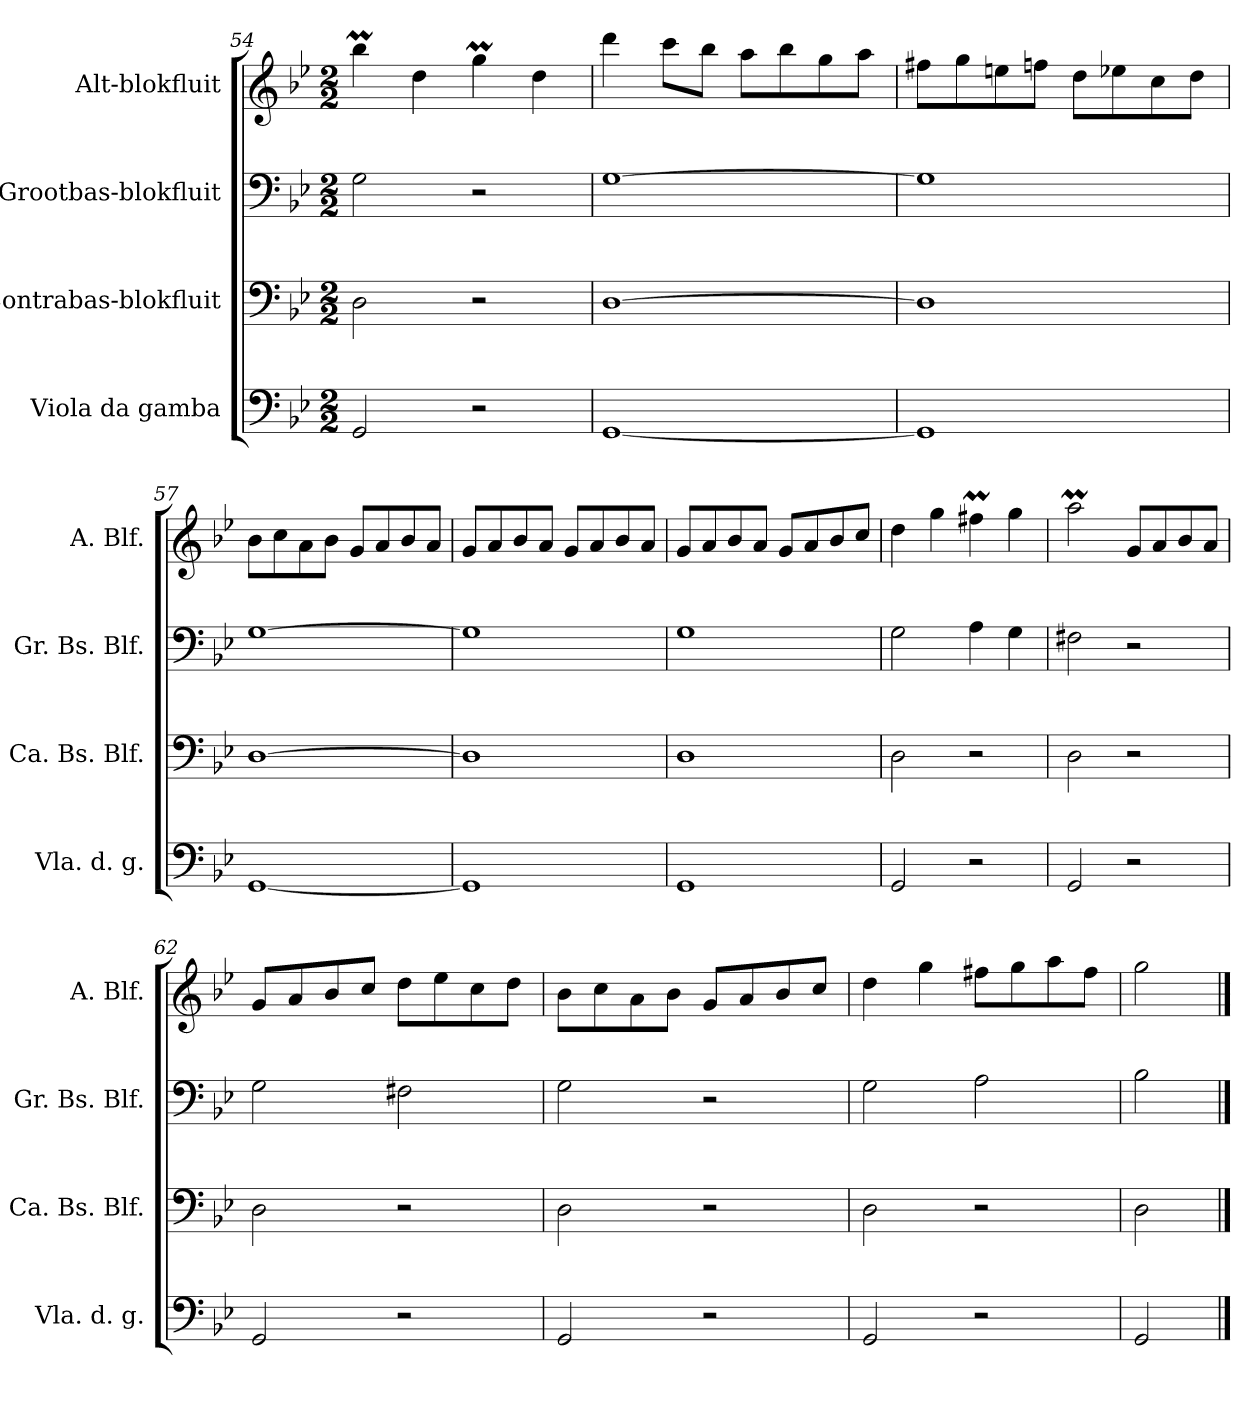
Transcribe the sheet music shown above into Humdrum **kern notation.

**kern	**kern	**kern	**kern
*part4	*part3	*part2	*part1
*staff4	*staff3	*staff2	*staff1
*I"Viola da gamba	*I"Contrabas-blokfluit	*I"Grootbas-blokfluit	*I"Alt-blokfluit
*I'Vla. d. g.	*I'Ca. Bs. Blf.	*I'Gr. Bs. Blf.	*I'A. Blf.
*clefF4	*clefF4	*clefF4	*clefG2
*k[b-e-]	*k[b-e-]	*k[b-e-]	*k[b-e-]
*M2/2	*M2/2	*M2/2	*M2/2
=54	=54	=54	=54
2GG/	2D\	2G\	4bb-M\
.	.	.	4dd\
2r	2r	2r	4ggM\
.	.	.	4dd\
!!LO:PB:g=z
=55	=55	=55	=55
[1GG	[1D	[1G	4ddd\
.	.	.	8ccc\L
.	.	.	8bb-\J
.	.	.	8aa\L
.	.	.	8bb-\
.	.	.	8gg\
.	.	.	8aa\J
=56	=56	=56	=56
1GG]	1D]	1G]	8ff#X\L
.	.	.	8gg\
.	.	.	8een\
.	.	.	8ffn\J
.	.	.	8dd\L
.	.	.	8ee-X\
.	.	.	8cc\
.	.	.	8dd\J
=57	=57	=57	=57
[1GG	[1D	[1G	8b-\L
.	.	.	8cc\
.	.	.	8a\
.	.	.	8b-\J
.	.	.	8g/L
.	.	.	8a/
.	.	.	8b-/
.	.	.	8a/J
=58	=58	=58	=58
1GG]	1D]	1G]	8g/L
.	.	.	8a/
.	.	.	8b-/
.	.	.	8a/J
.	.	.	8g/L
.	.	.	8a/
.	.	.	8b-/
.	.	.	8a/J
!!LO:LB:g=z
=59	=59	=59	=59
1GG	1D	1G	8g/L
.	.	.	8a/
.	.	.	8b-/
.	.	.	8a/J
.	.	.	8g/L
.	.	.	8a/
.	.	.	8b-/
.	.	.	8cc/J
=60	=60	=60	=60
2GG/	2D\	2G\	4dd\
.	.	.	4gg\
2r	2r	4A\	4ff#Xm\
.	.	4G\	4gg\
=61	=61	=61	=61
2GG/	2D\	2F#X\	2aam\
2r	2r	2r	8g/L
.	.	.	8a/
.	.	.	8b-/
.	.	.	8a/J
=62	=62	=62	=62
2GG/	2D\	2G\	8g/L
.	.	.	8a/
.	.	.	8b-/
.	.	.	8cc/J
2r	2r	2F#X\	8dd\L
.	.	.	8ee-\
.	.	.	8cc\
.	.	.	8dd\J
=63	=63	=63	=63
2GG/	2D\	2G\	8b-\L
.	.	.	8cc\
.	.	.	8a\
.	.	.	8b-\J
2r	2r	2r	8g/L
.	.	.	8a/
.	.	.	8b-/
.	.	.	8cc/J
!!LO:LB:g=z
=64	=64	=64	=64
2GG/	2D\	2G\	4dd\
.	.	.	4gg\
2r	2r	2A\	8ff#X\L
.	.	.	8gg\
.	.	.	8aa\
.	.	.	8ff#\J
=65	=65	=65	=65
2GG/	2D\	2B-\	2gg\
==	==	==	==
*-	*-	*-	*-
